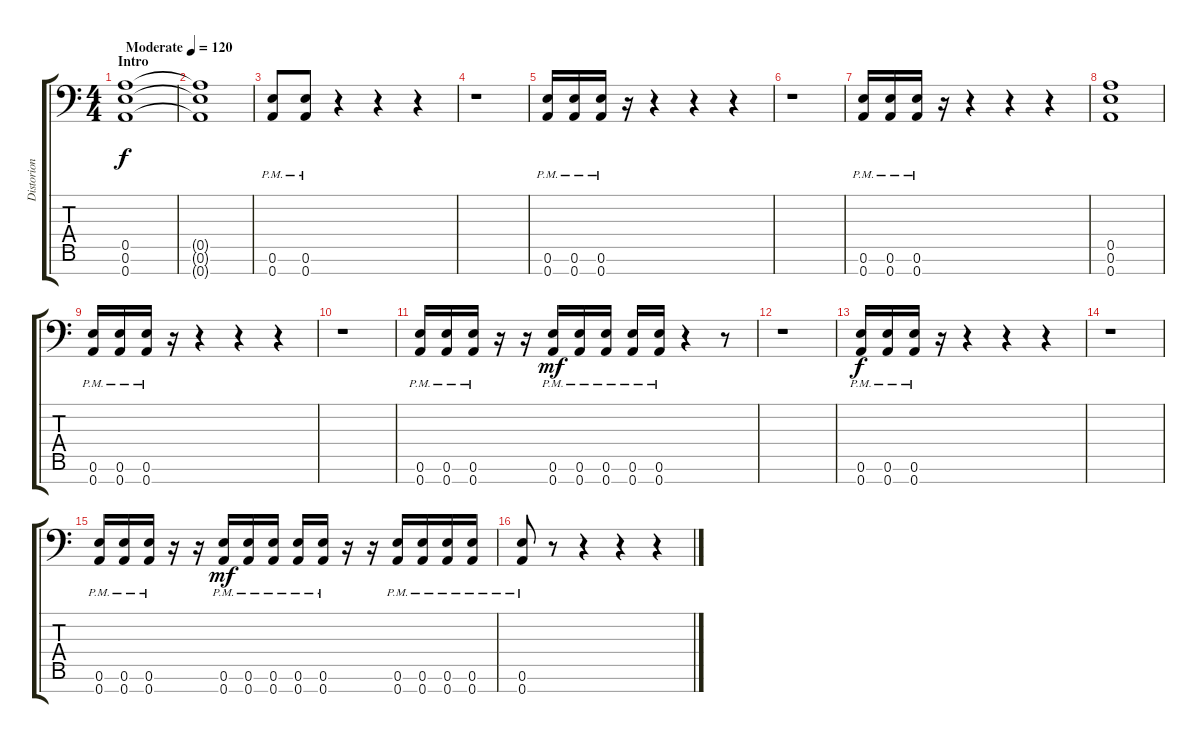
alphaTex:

\track ("Distorion II" "Distorion ") {instrument distortionguitar}
\staff {score tabs}
\tuning (E4 B3 G3 D3 A2 E2 A1) {hide}
\ts (4 4)
\section ("" "Intro")
\tempo (120 "Moderate")
\clef f4
\ks c
(0.5 0.6 0.7).1{dy f instrument distortionguitar} |
(0.5{t} 0.6{t} 0.7{t}).1 |
(0.6{pm} 0.7{pm}).8 (0.6{pm} 0.7{pm}).8 r.4 r.4 r.4 |
r.1 |
(0.6{pm} 0.7{pm}).16 (0.6{pm} 0.7{pm}).16 (0.6{pm} 0.7{pm}).16 r.16 r.4 r.4 r.4 |
r.1 |
(0.6{pm} 0.7{pm}).16 (0.6{pm} 0.7{pm}).16 (0.6{pm} 0.7{pm}).16 r.16 r.4 r.4 r.4 |
(0.5 0.6 0.7).1 |
(0.6{pm} 0.7{pm}).16 (0.6{pm} 0.7{pm}).16 (0.6{pm} 0.7{pm}).16 r.16 r.4 r.4 r.4 |
r.1 |
(0.6{pm} 0.7{pm}).16 (0.6{pm} 0.7{pm}).16 (0.6{pm} 0.7{pm}).16 r.16 r.16 (0.6{pm} 0.7{pm}).16{dy mf} (0.6{pm} 0.7{pm}).16 (0.6{pm} 0.7{pm}).16 (0.6{pm} 0.7{pm}).16 (0.6{pm} 0.7{pm}).16 r.4 r.8 |
r.1 |
(0.6{pm} 0.7{pm}).16{dy f} (0.6{pm} 0.7{pm}).16 (0.6{pm} 0.7{pm}).16 r.16 r.4 r.4 r.4 |
r.1 |
(0.6{pm} 0.7{pm}).16 (0.6{pm} 0.7{pm}).16 (0.6{pm} 0.7{pm}).16 r.16 r.16 (0.6{pm} 0.7{pm}).16{dy mf} (0.6{pm} 0.7{pm}).16 (0.6{pm} 0.7{pm}).16 (0.6{pm} 0.7{pm}).16 (0.6{pm} 0.7{pm}).16 r.16 r.16 (0.6{pm} 0.7{pm}).16 (0.6{pm} 0.7{pm}).16 (0.6{pm} 0.7{pm}).16 (0.6{pm} 0.7{pm}).16 |
(0.6{pm} 0.7{pm}).8 r.8 r.4 r.4 r.4
